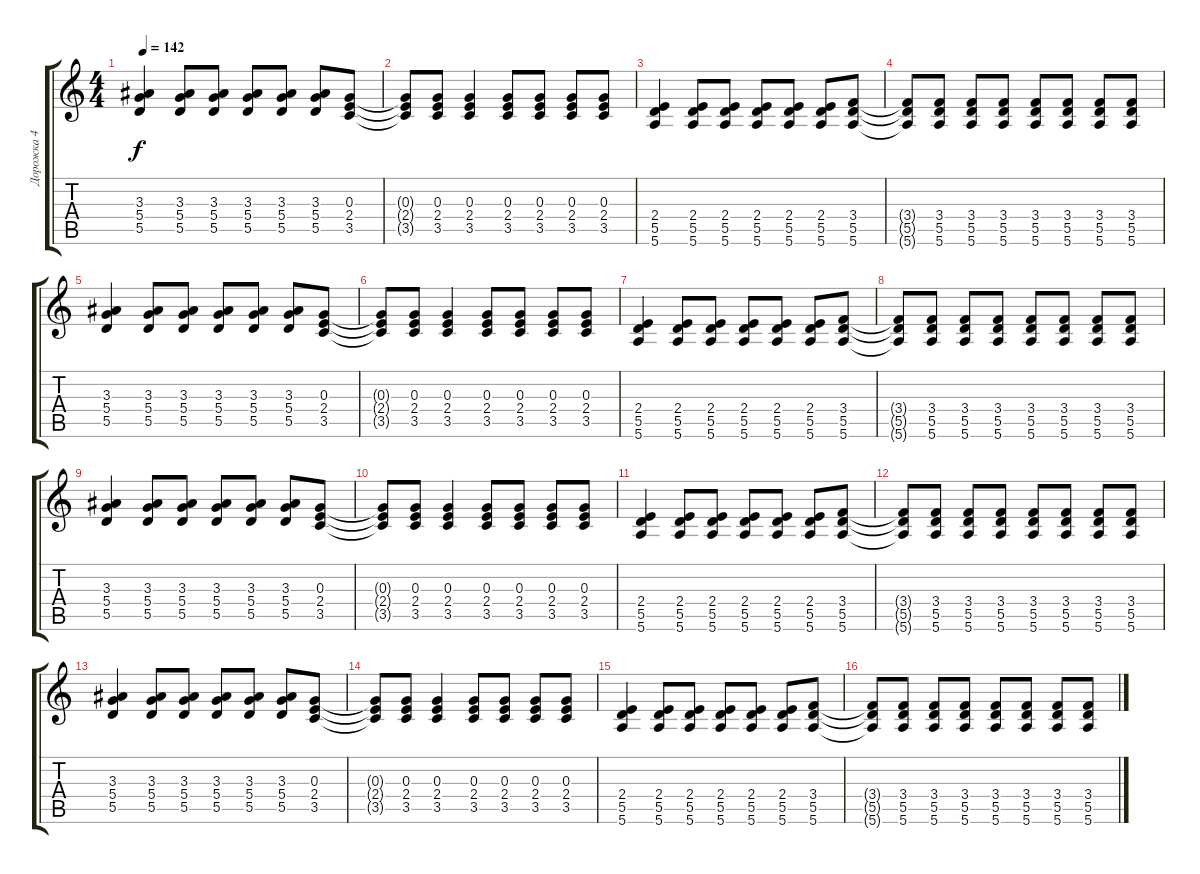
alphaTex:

\track ("Дорожка 4" "Дорожка 4") {instrument distortionguitar}
\staff {score tabs}
\tuning (E4 B3 G3 D3 A2 E2) {hide}
\ts (4 4)
\tempo 142
\clef g2
\ks c
(3.3 5.4 5.5).4{dy f} (3.3 5.4 5.5).8 (3.3 5.4 5.5).8 (3.3 5.4 5.5).8 (3.3 5.4 5.5).8 (3.3 5.4 5.5).8 (0.3 2.4 3.5).8 |
(0.3{t} 2.4{t} 3.5{t}).8 (0.3 2.4 3.5).8 (0.3 2.4 3.5).4 (0.3 2.4 3.5).8 (0.3 2.4 3.5).8 (0.3 2.4 3.5).8 (0.3 2.4 3.5).8 |
(2.4 5.5 5.6).4 (2.4 5.5 5.6).8 (2.4 5.5 5.6).8 (2.4 5.5 5.6).8 (2.4 5.5 5.6).8 (2.4 5.5 5.6).8 (3.4 5.5 5.6).8 |
(3.4{t} 5.5{t} 5.6{t}).8 (3.4 5.5 5.6).8 (3.4 5.5 5.6).8 (3.4 5.5 5.6).8 (3.4 5.5 5.6).8 (3.4 5.5 5.6).8 (3.4 5.5 5.6).8 (3.4 5.5 5.6).8 |
(3.3 5.4 5.5).4 (3.3 5.4 5.5).8 (3.3 5.4 5.5).8 (3.3 5.4 5.5).8 (3.3 5.4 5.5).8 (3.3 5.4 5.5).8 (0.3 2.4 3.5).8 |
(0.3{t} 2.4{t} 3.5{t}).8 (0.3 2.4 3.5).8 (0.3 2.4 3.5).4 (0.3 2.4 3.5).8 (0.3 2.4 3.5).8 (0.3 2.4 3.5).8 (0.3 2.4 3.5).8 |
(2.4 5.5 5.6).4 (2.4 5.5 5.6).8 (2.4 5.5 5.6).8 (2.4 5.5 5.6).8 (2.4 5.5 5.6).8 (2.4 5.5 5.6).8 (3.4 5.5 5.6).8 |
(3.4{t} 5.5{t} 5.6{t}).8 (3.4 5.5 5.6).8 (3.4 5.5 5.6).8 (3.4 5.5 5.6).8 (3.4 5.5 5.6).8 (3.4 5.5 5.6).8 (3.4 5.5 5.6).8 (3.4 5.5 5.6).8 |
(3.3 5.4 5.5).4 (3.3 5.4 5.5).8 (3.3 5.4 5.5).8 (3.3 5.4 5.5).8 (3.3 5.4 5.5).8 (3.3 5.4 5.5).8 (0.3 2.4 3.5).8 |
(0.3{t} 2.4{t} 3.5{t}).8 (0.3 2.4 3.5).8 (0.3 2.4 3.5).4 (0.3 2.4 3.5).8 (0.3 2.4 3.5).8 (0.3 2.4 3.5).8 (0.3 2.4 3.5).8 |
(2.4 5.5 5.6).4 (2.4 5.5 5.6).8 (2.4 5.5 5.6).8 (2.4 5.5 5.6).8 (2.4 5.5 5.6).8 (2.4 5.5 5.6).8 (3.4 5.5 5.6).8 |
(3.4{t} 5.5{t} 5.6{t}).8 (3.4 5.5 5.6).8 (3.4 5.5 5.6).8 (3.4 5.5 5.6).8 (3.4 5.5 5.6).8 (3.4 5.5 5.6).8 (3.4 5.5 5.6).8 (3.4 5.5 5.6).8 |
(3.3 5.4 5.5).4 (3.3 5.4 5.5).8 (3.3 5.4 5.5).8 (3.3 5.4 5.5).8 (3.3 5.4 5.5).8 (3.3 5.4 5.5).8 (0.3 2.4 3.5).8 |
(0.3{t} 2.4{t} 3.5{t}).8 (0.3 2.4 3.5).8 (0.3 2.4 3.5).4 (0.3 2.4 3.5).8 (0.3 2.4 3.5).8 (0.3 2.4 3.5).8 (0.3 2.4 3.5).8 |
(2.4 5.5 5.6).4 (2.4 5.5 5.6).8 (2.4 5.5 5.6).8 (2.4 5.5 5.6).8 (2.4 5.5 5.6).8 (2.4 5.5 5.6).8 (3.4 5.5 5.6).8 |
(3.4{t} 5.5{t} 5.6{t}).8 (3.4 5.5 5.6).8 (3.4 5.5 5.6).8 (3.4 5.5 5.6).8 (3.4 5.5 5.6).8 (3.4 5.5 5.6).8 (3.4 5.5 5.6).8 (3.4 5.5 5.6).8
